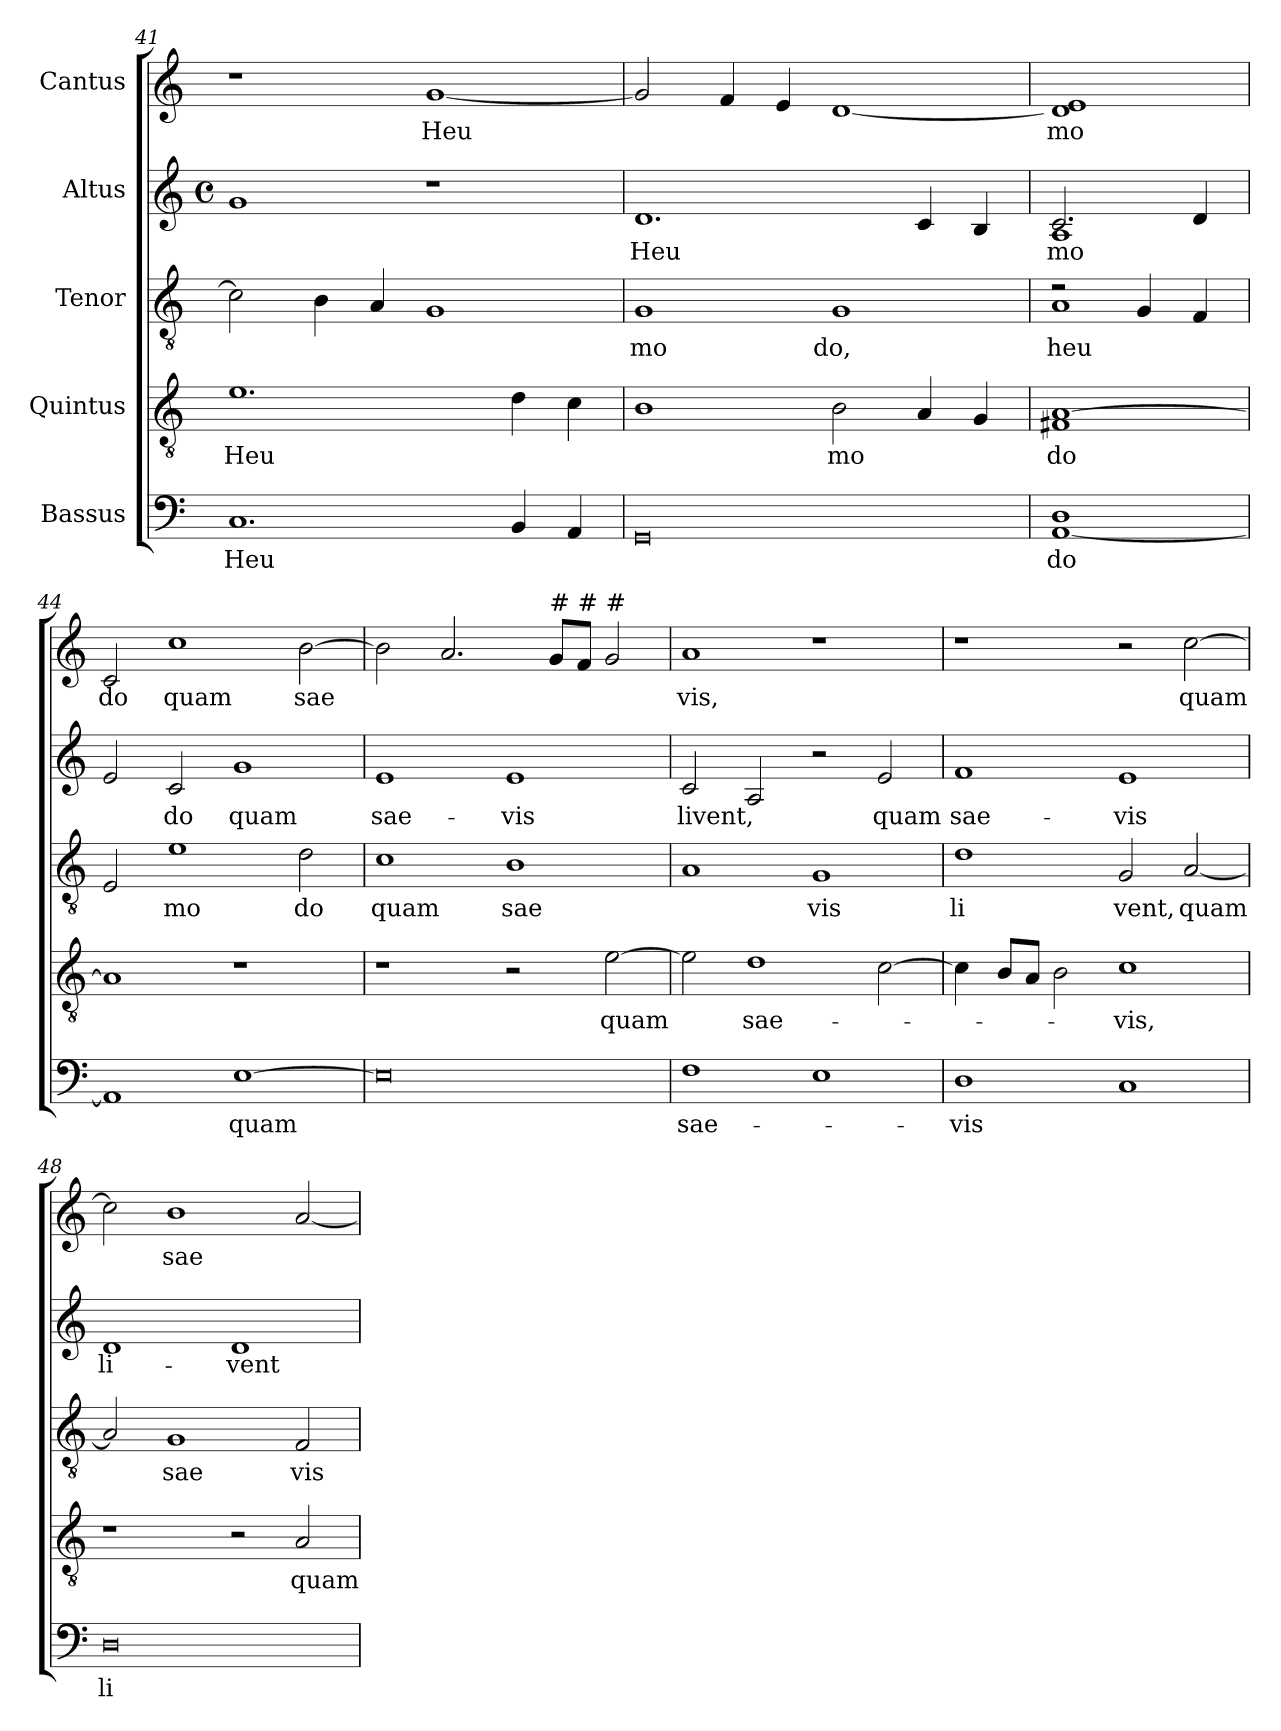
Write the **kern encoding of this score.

**kern	**text	**kern	**text	**kern	**text	**kern	**text	**kern	**text
*part5	*part5	*part4	*part4	*part3	*part3	*part2	*part2	*part1	*part1
*staff5	*staff5	*staff4	*staff4	*staff3	*staff3	*staff2	*staff2	*staff1	*staff1
*I"Bassus	*	*I"Quintus	*	*I"Tenor	*	*I"Altus	*	*I"Cantus	*
*clefF4	*	*clefGv2	*	*clefGv2	*	*clefG2	*	*clefG2	*
*k[]	*	*k[]	*	*k[]	*	*k[]	*	*k[]	*
*	*	*	*	*	*	*M4/4	*	*	*
*	*	*	*	*	*	*met(c)	*	*	*
=41	=41	=41	=41	=41	=41	=41	=41	=41	=41
!	!LO:LY:b	!	!LO:LY:b	!	!	!	!	!	!
1.C	Heu	1.e	Heu	2c\]	.	1g	.	1r	.
.	.	.	.	4B\	.	.	.	.	.
.	.	.	.	4A/	.	.	.	.	.
!	!	!	!	!	!	!	!	!	!LO:LY:b
.	.	.	.	1G	.	1r	.	[<1g	Heu
4BB/	.	4d\	.	.	.	.	.	.	.
4AA/	.	4c\	.	.	.	.	.	.	.
=42	=42	=42	=42	=42	=42	=42	=42	=42	=42
!	!	!	!	!	!LO:LY:b	!	!LO:LY:b	!	!
0GG	.	1B	.	1G	mo	1.d	Heu	2g/]	.
.	.	.	.	.	.	.	.	4f/	.
.	.	.	.	.	.	.	.	4e/	.
!	!	!	!LO:LY:b	!	!LO:LY:b	!	!	!	!
.	.	2B\	mo	1G	do,	.	.	[<1d	.
.	.	4A/	.	.	.	4c/	.	.	.
.	.	4G/	.	.	.	4B/	.	.	.
=43	=43	=43	=43	=43	=43	=43	=43	=43	=43
!	!LO:LY:b	!	!LO:LY:b	!	!LO:LY:b	!	!LO:LY:b	!	!LO:LY:b
*	*	*	*	*^	*	*^	*	*	*
[<1AA 1D	-do	1F#X [<1A	do	2r	1A	heu	2.c/	1A	mo	1d] 1e	mo
.	.	.	.	4G/	.	.	.	.	.	.	.
.	.	.	.	4F/	.	.	4d/	.	.	.	.
*	*	*	*	*v	*v	*	*	*	*	*	*
*	*	*	*	*	*	*v	*v	*	*	*
!!LO:LB:g=z
=44	=44	=44	=44	=44	=44	=44	=44	=44	=44
!	!	!	!	!	!	!	!	!	!LO:LY:b
1AA]	.	1A]	.	2E/	.	2e/	.	2c/	do
!	!	!	!	!	!LO:LY:b	!	!LO:LY:b	!	!LO:LY:b
.	.	.	.	1e	mo	2c/	do	1cc	quam
!	!LO:LY:b	!	!	!	!	!	!LO:LY:b	!	!
[<1E	quam	1r	.	.	.	1g	quam	.	.
!	!	!	!	!	!LO:LY:b	!	!	!	!LO:LY:b
.	.	.	.	2d\	do	.	.	[>2b\	sae
!!LO:LB:g=z
=45	=45	=45	=45	=45	=45	=45	=45	=45	=45
!	!	!	!	!	!LO:LY:b	!	!LO:LY:b	!	!
0E]	.	1r	.	1c	quam	1e	sae-	2b\]	.
.	.	.	.	.	.	.	.	2.a/	.
!	!	!	!	!	!LO:LY:b	!	!LO:LY:b	!	!
.	.	2r	.	1B	sae	1e	-vis	.	.
!	!	!	!	!	!	!	!	!LO:TX:a:t=# # #	!
.	.	.	.	.	.	.	.	8g/L	.
.	.	.	.	.	.	.	.	8f/J	.
!	!	!	!LO:LY:b	!	!	!	!	!	!
.	.	[>2e\	quam	.	.	.	.	2g/	.
=46	=46	=46	=46	=46	=46	=46	=46	=46	=46
!	!LO:LY:b	!	!	!	!	!	!LO:LY:b	!	!LO:LY:b
1F	sae-	2e\]	.	1A	.	2c/	livent,	1a	vis,
!	!	!	!LO:LY:b	!	!	!	!	!	!
.	.	1d	sae-	.	.	2A/	.	.	.
!	!	!	!	!	!LO:LY:b	!	!	!	!
1E	.	.	.	1G	vis	2r	.	1r	.
!	!	!	!	!	!	!	!LO:LY:b	!	!
.	.	[>2c\	.	.	.	2e/	quam	.	.
=47	=47	=47	=47	=47	=47	=47	=47	=47	=47
!	!LO:LY:b	!	!	!	!LO:LY:b	!	!LO:LY:b	!	!
1D	-vis	4c\]	.	1d	li	1f	sae-	1r	.
.	.	8B/L	.	.	.	.	.	.	.
.	.	8A/J	.	.	.	.	.	.	.
.	.	2B\	.	.	.	.	.	.	.
!	!	!	!LO:LY:b	!	!LO:LY:b	!	!LO:LY:b	!	!
1C	.	1c	-vis,	2G/	vent,	1e	-vis	2r	.
!	!	!	!	!	!LO:LY:b	!	!	!	!LO:LY:b
.	.	.	.	[<2A/	quam	.	.	[>2cc\	quam
=48	=48	=48	=48	=48	=48	=48	=48	=48	=48
!	!LO:LY:b	!	!	!	!	!	!LO:LY:b	!	!
0D	li-	1r	.	2A/]	.	1d	li-	2cc\]	.
!	!	!	!	!	!LO:LY:b	!	!	!	!LO:LY:b
.	.	.	.	1G	sae	.	.	1b	sae
!	!	!	!	!	!	!	!LO:LY:b	!	!
.	.	2r	.	.	.	1d	-vent	.	.
!	!	!	!LO:LY:b	!	!LO:LY:b	!	!	!	!
.	.	2A/	quam	2F/	vis	.	.	[<2a/	.
=	=	=	=	=	=	=	=	=	=
*-	*-	*-	*-	*-	*-	*-	*-	*-	*-
